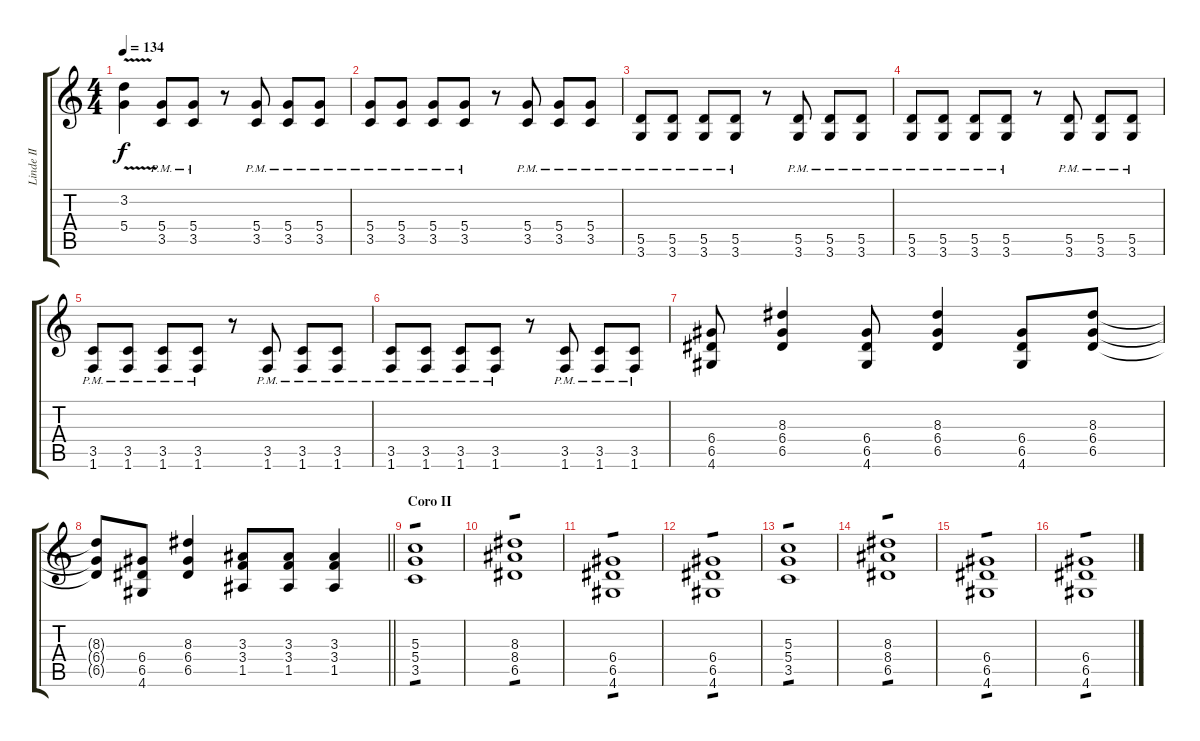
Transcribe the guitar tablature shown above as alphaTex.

\track ("Linde II" "Linde II") {instrument overdrivenguitar}
\staff {score tabs}
\tuning (E4 B3 G3 D3 A2 E2) {hide}
\ts (4 4)
\tempo 134
\clef g2
\ks c
(3.2{v t} 5.4{v t}).4{dy f} (5.4{pm} 3.5{pm}).8 (5.4{pm} 3.5{pm}).8 r.8 (5.4{pm} 3.5{pm}).8 (5.4{pm} 3.5{pm}).8 (5.4{pm} 3.5{pm}).8 |
(5.4{pm} 3.5{pm}).8 (5.4{pm} 3.5{pm}).8 (5.4{pm} 3.5{pm}).8 (5.4{pm} 3.5{pm}).8 r.8 (5.4{pm} 3.5{pm}).8 (5.4{pm} 3.5{pm}).8 (5.4{pm} 3.5{pm}).8 |
(5.5{pm} 3.6{pm}).8 (5.5{pm} 3.6{pm}).8 (5.5{pm} 3.6{pm}).8 (5.5{pm} 3.6{pm}).8 r.8 (5.5{pm} 3.6{pm}).8 (5.5{pm} 3.6{pm}).8 (5.5{pm} 3.6{pm}).8 |
(5.5{pm} 3.6{pm}).8 (5.5{pm} 3.6{pm}).8 (5.5{pm} 3.6{pm}).8 (5.5{pm} 3.6{pm}).8 r.8 (5.5{pm} 3.6{pm}).8 (5.5{pm} 3.6{pm}).8 (5.5{pm} 3.6{pm}).8 |
(3.5{pm} 1.6{pm}).8 (3.5{pm} 1.6{pm}).8 (3.5{pm} 1.6{pm}).8 (3.5{pm} 1.6{pm}).8 r.8 (3.5{pm} 1.6{pm}).8 (3.5{pm} 1.6{pm}).8 (3.5{pm} 1.6{pm}).8 |
(3.5{pm} 1.6{pm}).8 (3.5{pm} 1.6{pm}).8 (3.5{pm} 1.6{pm}).8 (3.5{pm} 1.6{pm}).8 r.8 (3.5{pm} 1.6{pm}).8 (3.5{pm} 1.6{pm}).8 (3.5{pm} 1.6{pm}).8 |
(6.4 6.5 4.6).8 (8.3 6.4 6.5).4 (6.4 6.5 4.6).8 (8.3 6.4 6.5).4 (6.4 6.5 4.6).8 (8.3 6.4 6.5).8 |
\barLineRight lightlight
(8.3{t} 6.4{t} 6.5{t}).8 (6.4 6.5 4.6).8 (8.3 6.4 6.5).4 (3.3 3.4 1.5).8 (3.3 3.4 1.5).8 (3.3 3.4 1.5).4 |
\section ("" "Coro II")
(5.3 5.4 3.5).1{tp 1} |
(8.3 8.4 6.5).1{tp 1} |
(6.4 6.5 4.6).1{tp 1} |
(6.4 6.5 4.6).1{tp 1} |
(5.3 5.4 3.5).1{tp 1} |
(8.3 8.4 6.5).1{tp 1} |
(6.4 6.5 4.6).1{tp 1} |
(6.4 6.5 4.6).1{tp 1}
